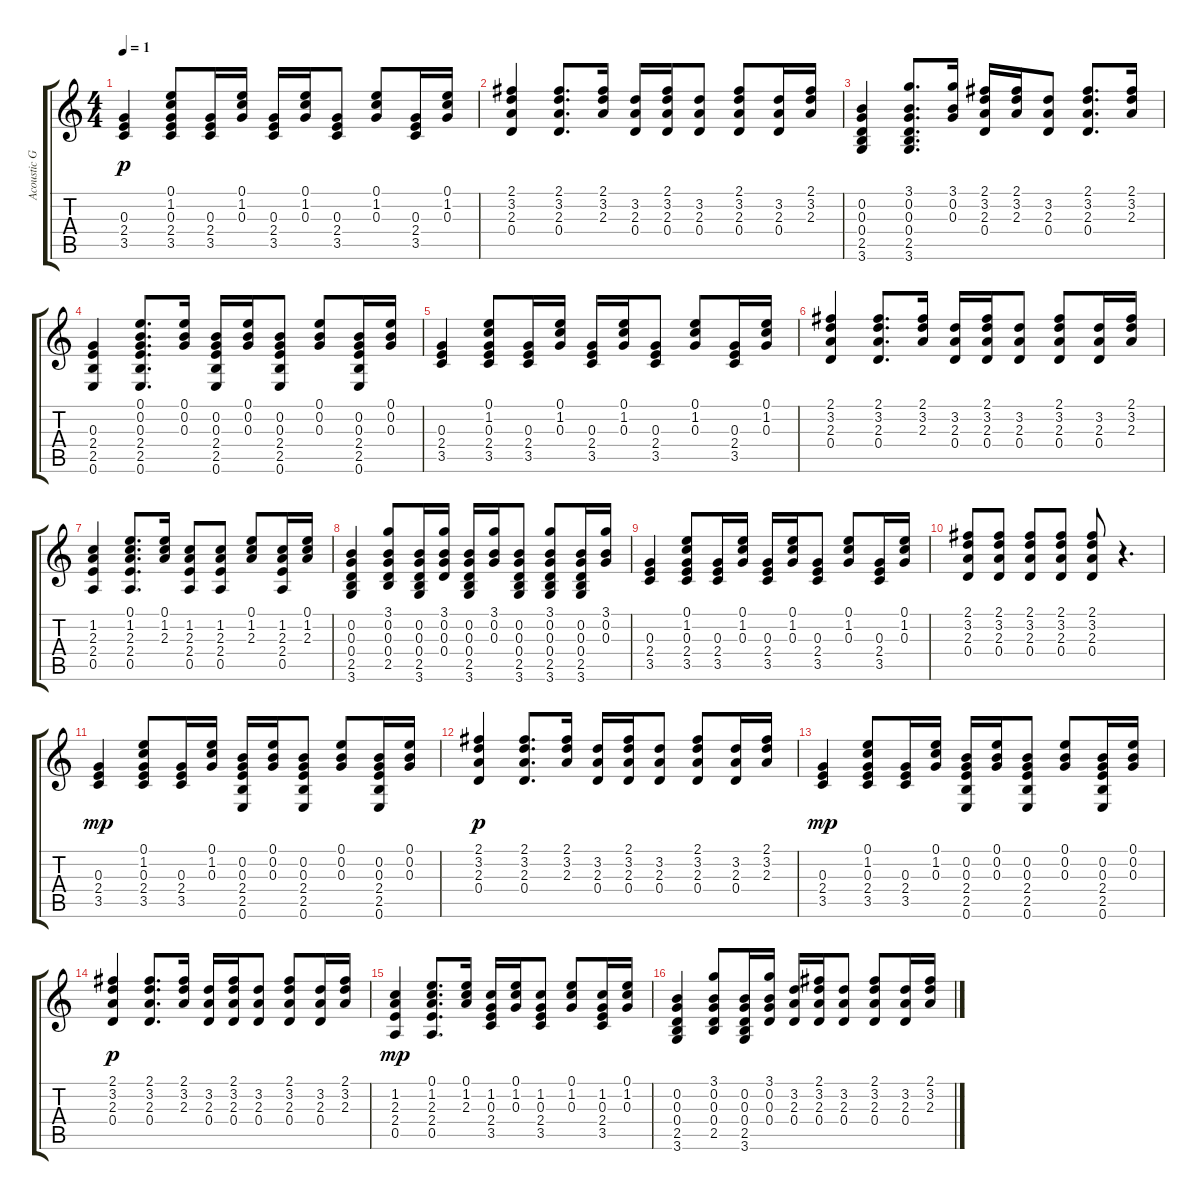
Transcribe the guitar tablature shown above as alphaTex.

\track ("Acoustic Guitar" "Acoustic G") {instrument acousticguitarsteel}
\staff {score tabs}
\tuning (E4 B3 G3 D3 A2 E2) {hide}
\ts (4 4)
\tempo 1
\clef g2
\ks c
(0.3 2.4 3.5).4{dy p} (0.1 1.2 0.3 2.4 3.5).8 (0.3 2.4 3.5).16 (0.1 1.2 0.3).16 (0.3 2.4 3.5).16 (0.1 1.2 0.3).16 (0.3 2.4 3.5).8 (0.1 1.2 0.3).8 (0.3 2.4 3.5).16 (0.1 1.2 0.3).16 |
(2.1 3.2 2.3 0.4).4 (2.1 3.2 2.3 0.4).8{d} (2.1 3.2 2.3).16 (3.2 2.3 0.4).16 (2.1 3.2 2.3 0.4).16 (3.2 2.3 0.4).8 (2.1 3.2 2.3 0.4).8 (3.2 2.3 0.4).16 (2.1 3.2 2.3).16 |
(0.2 0.3 0.4 2.5 3.6).4 (3.1 0.2 0.3 0.4 2.5 3.6).8{d} (3.1 0.2 0.3).16 (2.1 3.2 2.3 0.4).16 (2.1 3.2 2.3).16 (3.2 2.3 0.4).8 (2.1 3.2 2.3 0.4).8{d} (2.1 3.2 2.3).16 |
(0.3 2.4 2.5 0.6).4 (0.1 0.2 0.3 2.4 2.5 0.6).8{d} (0.1 0.2 0.3).16 (0.2 0.3 2.4 2.5 0.6).16 (0.1 0.2 0.3).16 (0.2 0.3 2.4 2.5 0.6).8 (0.1 0.2 0.3).8 (0.2 0.3 2.4 2.5 0.6).16 (0.1 0.2 0.3).16 |
(0.3 2.4 3.5).4 (0.1 1.2 0.3 2.4 3.5).8 (0.3 2.4 3.5).16 (0.1 1.2 0.3).16 (0.3 2.4 3.5).16 (0.1 1.2 0.3).16 (0.3 2.4 3.5).8 (0.1 1.2 0.3).8 (0.3 2.4 3.5).16 (0.1 1.2 0.3).16 |
(2.1 3.2 2.3 0.4).4 (2.1 3.2 2.3 0.4).8{d} (2.1 3.2 2.3).16 (3.2 2.3 0.4).16 (2.1 3.2 2.3 0.4).16 (3.2 2.3 0.4).8 (2.1 3.2 2.3 0.4).8 (3.2 2.3 0.4).16 (2.1 3.2 2.3).16 |
(1.2 2.3 2.4 0.5).4 (0.1 1.2 2.3 2.4 0.5).8{d} (0.1 1.2 2.3).16 (1.2 2.3 2.4 0.5).8 (1.2 2.3 2.4 0.5).8 (0.1 1.2 2.3).8 (1.2 2.3 2.4 0.5).16 (0.1 1.2 2.3).16 |
(0.2 0.3 0.4 2.5 3.6).4 (3.1 0.2 0.3 0.4 2.5).8 (0.2 0.3 0.4 2.5 3.6).16 (3.1 0.2 0.3 0.4).16 (0.2 0.3 0.4 2.5 3.6).16 (3.1 0.2 0.3).16 (0.2 0.3 0.4 2.5 3.6).8 (3.1 0.2 0.3 0.4 2.5 3.6).8 (0.2 0.3 0.4 2.5 3.6).16 (3.1 0.2 0.3).16 |
(0.3 2.4 3.5).4 (0.1 1.2 0.3 2.4 3.5).8 (0.3 2.4 3.5).16 (0.1 1.2 0.3).16 (0.3 2.4 3.5).16 (0.1 1.2 0.3).16 (0.3 2.4 3.5).8 (0.1 1.2 0.3).8 (0.3 2.4 3.5).16 (0.1 1.2 0.3).16 |
(2.1 3.2 2.3 0.4).8 (2.1 3.2 2.3 0.4).8 (2.1 3.2 2.3 0.4).8 (2.1 3.2 2.3 0.4).8 (2.1 3.2 2.3 0.4).8 r.4{d} |
(0.3 2.4 3.5).4{dy mp} (0.1 1.2 0.3 2.4 3.5).8 (0.3 2.4 3.5).16 (0.1 1.2 0.3).16 (0.2 0.3 2.4 2.5 0.6).16 (0.1 0.2 0.3).16 (0.2 0.3 2.4 2.5 0.6).8 (0.1 0.2 0.3).8 (0.2 0.3 2.4 2.5 0.6).16 (0.1 0.2 0.3).16 |
(2.1 3.2 2.3 0.4).4{dy p} (2.1 3.2 2.3 0.4).8{d} (2.1 3.2 2.3).16 (3.2 2.3 0.4).16 (2.1 3.2 2.3 0.4).16 (3.2 2.3 0.4).8 (2.1 3.2 2.3 0.4).8 (3.2 2.3 0.4).16 (2.1 3.2 2.3).16 |
(0.3 2.4 3.5).4{dy mp} (0.1 1.2 0.3 2.4 3.5).8 (0.3 2.4 3.5).16 (0.1 1.2 0.3).16 (0.2 0.3 2.4 2.5 0.6).16 (0.1 0.2 0.3).16 (0.2 0.3 2.4 2.5 0.6).8 (0.1 0.2 0.3).8 (0.2 0.3 2.4 2.5 0.6).16 (0.1 0.2 0.3).16 |
(2.1 3.2 2.3 0.4).4{dy p} (2.1 3.2 2.3 0.4).8{d} (2.1 3.2 2.3).16 (3.2 2.3 0.4).16 (2.1 3.2 2.3 0.4).16 (3.2 2.3 0.4).8 (2.1 3.2 2.3 0.4).8 (3.2 2.3 0.4).16 (2.1 3.2 2.3).16 |
(1.2 2.3 2.4 0.5).4{dy mp} (0.1 1.2 2.3 2.4 0.5).8{d} (0.1 1.2 2.3).16 (1.2 0.3 2.4 3.5).16 (0.1 1.2 0.3).16 (1.2 0.3 2.4 3.5).8 (0.1 1.2 0.3).8 (1.2 0.3 2.4 3.5).16 (0.1 1.2 0.3).16 |
(0.2 0.3 0.4 2.5 3.6).4 (3.1 0.2 0.3 0.4 2.5).8 (0.2 0.3 0.4 2.5 3.6).16 (3.1 0.2 0.3 0.4).16 (3.2 2.3 0.4).16 (2.1 3.2 2.3 0.4).16 (3.2 2.3 0.4).8 (2.1 3.2 2.3 0.4).8 (3.2 2.3 0.4).16 (2.1 3.2 2.3).16
